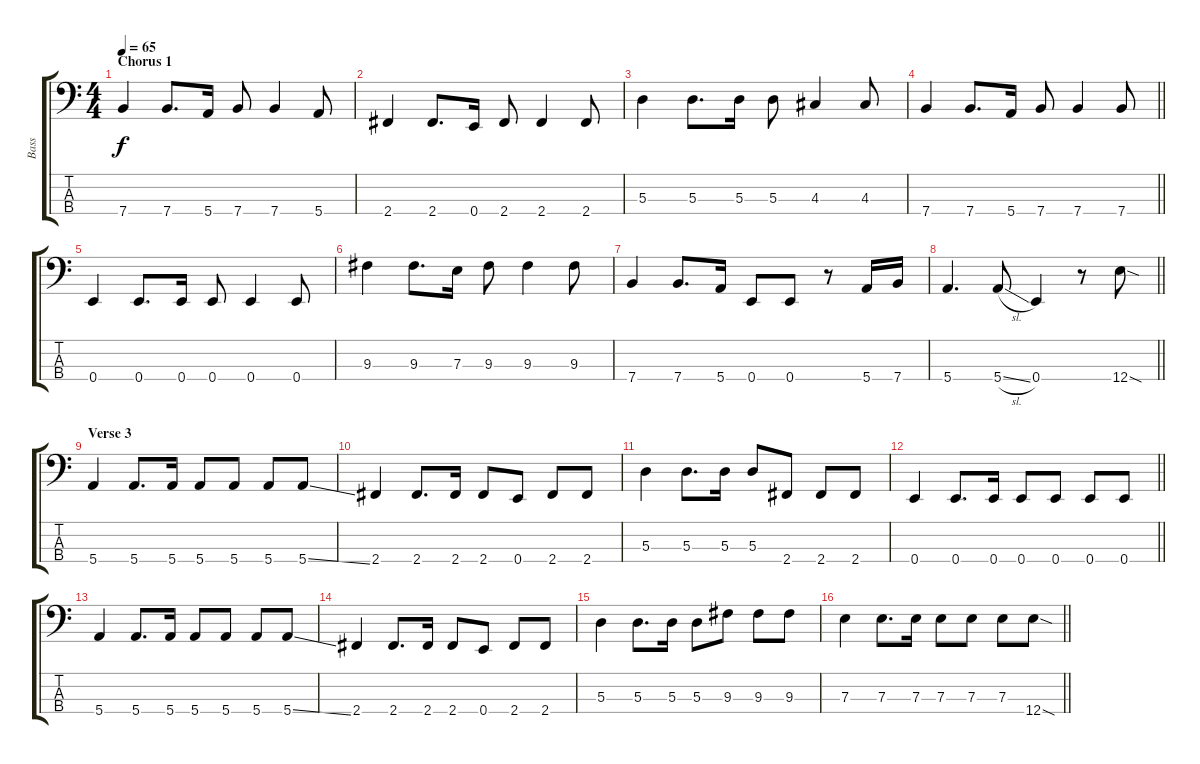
\track ("Bass" "Bass") {instrument electricbassfinger}
\staff {score tabs}
\tuning (G2 D2 A1 E1) {hide}
\ts (4 4)
\section ("" "Chorus 1")
\tempo 65
\clef f4
\ks c
7.4.4{dy f} 7.4.8{d} 5.4.16 7.4.8 7.4.4 5.4.8 |
2.4.4 2.4.8{d} 0.4.16 2.4.8 2.4.4 2.4.8 |
5.3.4 5.3.8{d} 5.3.16 5.3.8 4.3.4 4.3.8 |
\barLineRight lightlight
7.4.4 7.4.8{d} 5.4.16 7.4.8 7.4.4 7.4.8 |
0.4.4 0.4.8{d} 0.4.16 0.4.8 0.4.4 0.4.8 |
9.3.4 9.3.8{d} 7.3.16 9.3.8 9.3.4 9.3.8 |
7.4.4 7.4.8{d} 5.4.16 0.4.8 0.4.8 r.8 5.4.16 7.4.16 |
\barLineRight lightlight
5.4.4{d} 5.4{sl}.8 0.4.4 r.8 12.4{sod}.8 |
\section ("" "Verse 3")
5.4.4 5.4.8{d} 5.4.16 5.4.8 5.4.8 5.4.8 5.4{ss}.8 |
2.4.4 2.4.8{d} 2.4.16 2.4.8 0.4.8 2.4.8 2.4.8 |
5.3.4 5.3.8{d} 5.3.16 5.3.8 2.4.8 2.4.8 2.4.8 |
\barLineRight lightlight
0.4.4 0.4.8{d} 0.4.16 0.4.8 0.4.8 0.4.8 0.4.8 |
5.4.4 5.4.8{d} 5.4.16 5.4.8 5.4.8 5.4.8 5.4{ss}.8 |
2.4.4 2.4.8{d} 2.4.16 2.4.8 0.4.8 2.4.8 2.4.8 |
5.3.4 5.3.8{d} 5.3.16 5.3.8 9.3.8 9.3.8 9.3.8 |
\barLineRight lightlight
7.3.4 7.3.8{d} 7.3.16 7.3.8 7.3.8 7.3.8 12.4{sod}.8
